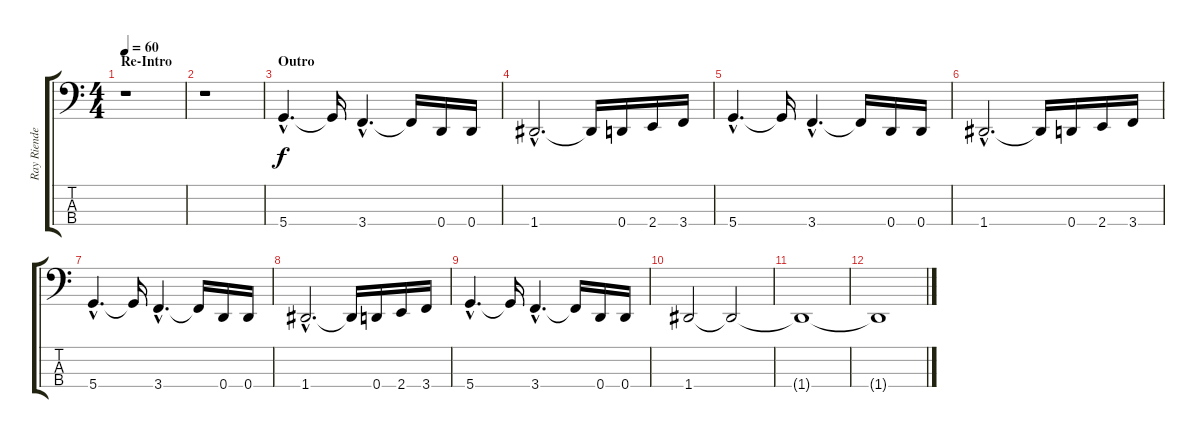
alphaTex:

\track ("Ray Riendeau" "Ray Riende") {instrument electricbassfinger}
\staff {score tabs}
\tuning (G2 D2 A1 D1) {hide}
\ts (4 4)
\section ("" "Re-Intro")
\tempo 60
\clef f4
\ks c
r.1{dy f} |
r.1 |
\section ("" "Outro")
5.4{hac}.4{d} 5.4{t}.16 3.4{hac}.4{d} 3.4{t}.16 0.4.16 0.4.16 |
1.4{hac}.2{d} 1.4{t}.16 0.4.16 2.4.16 3.4.16 |
5.4{hac}.4{d} 5.4{t}.16 3.4{hac}.4{d} 3.4{t}.16 0.4.16 0.4.16 |
1.4{hac}.2{d} 1.4{t}.16 0.4.16 2.4.16 3.4.16 |
5.4{hac}.4{d} 5.4{t}.16 3.4{hac}.4{d} 3.4{t}.16 0.4.16 0.4.16 |
1.4{hac}.2{d} 1.4{t}.16 0.4.16 2.4.16 3.4.16 |
5.4{hac}.4{d} 5.4{t}.16 3.4{hac}.4{d} 3.4{t}.16 0.4.16 0.4.16 |
1.4.2 1.4{t}.2{volume 0} |
1.4{t}.1 |
1.4{t}.1
